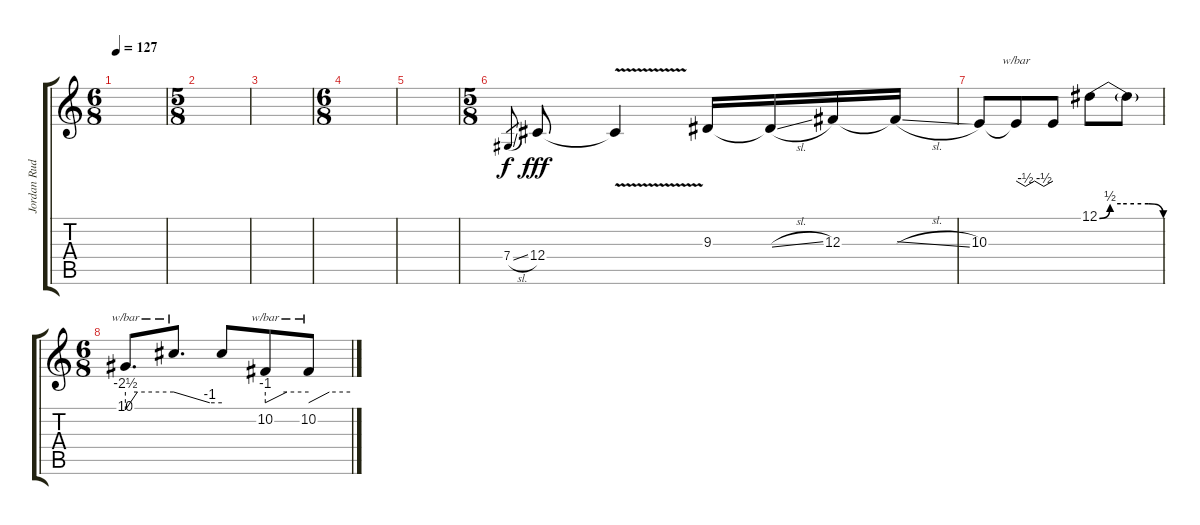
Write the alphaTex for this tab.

\track ("Jordan Rudess Keyboards1" "Jordan Rud") {instrument lead2sawtooth}
\staff {score tabs}
\tuning (Eb4 Bb3 Gb3 Db3 Ab2 Eb2) {hide}
\ts (6 8)
\tempo 127
\clef g2
\ks c
|
\ts (5 8)
|
|
\ts (6 8)
|
|
\ts (5 8)
7.4{sl}.8{gr} 12.4.8{dy fff volume 13} 12.4{v t}.4 9.3.16 9.3{sl t}.16 12.3.16 12.3{sl t}.16 |
10.3.8 10.3{t}.8{tbe (custom default 0 0 15 -2 30 0 45 -2 60 0)} 10.3{t}.8 12.1{be (custom 0 0 10 2 20 2 46 2 60 0)}.8 12.1{t}.8 |
\ts (6 8)
10.1.8{d tbe (custom default 0 -10 15 0 60 0)} 10.1{t}.8{d tbe (custom default 0 0 45 -4 60 -4)} 10.1{t}.8 10.2.8{tbe (custom default 0 -4 30 0 60 0)} 10.2.8{tbe (custom default 0 -4 30 0 60 0)}
